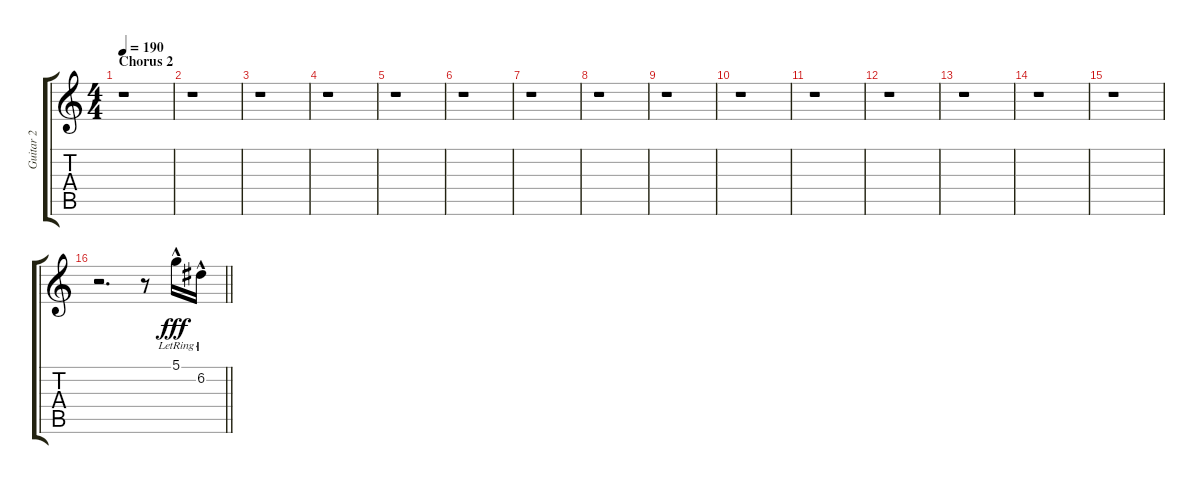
\track ("Guitar 2" "Guitar 2") {instrument overdrivenguitar}
\staff {score tabs}
\tuning (D4 A3 F3 C3 G2 C2) {hide}
\ts (4 4)
\section ("" "Chorus 2")
\tempo 190
\clef g2
\ks c
r.1{dy f} |
r.1 |
r.1 |
r.1 |
r.1 |
r.1 |
r.1 |
r.1 |
r.1 |
r.1 |
r.1 |
r.1 |
r.1 |
r.1 |
r.1 |
\barLineRight lightlight
r.2{d} r.8 5.1{hac lr}.16{dy fff volume 12 balance 6 instrument acousticguitarsteel} 6.2{hac lr}.16
